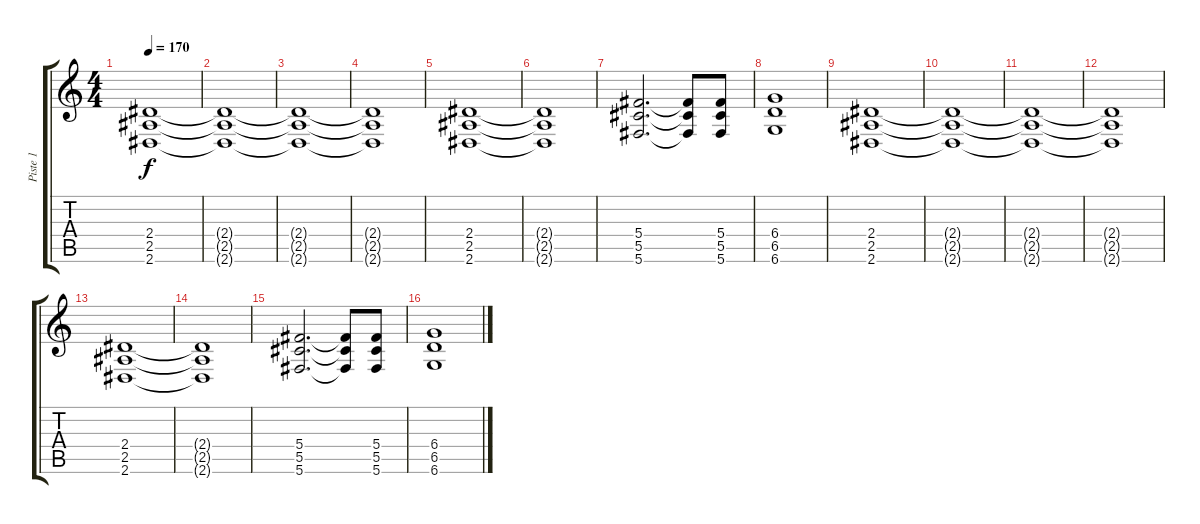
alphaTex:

\track ("Piste 1" "Piste 1") {instrument overdrivenguitar}
\staff {score tabs}
\tuning (Eb4 Bb3 Gb3 Db3 Ab2 Db2) {hide}
\ts (4 4)
\tempo 170
\clef g2
\ks c
(2.4 2.5 2.6).1{dy f} |
(2.4{t} 2.5{t} 2.6{t}).1 |
(2.4{t} 2.5{t} 2.6{t}).1 |
(2.4{t} 2.5{t} 2.6{t}).1 |
(2.4 2.5 2.6).1 |
(2.4{t} 2.5{t} 2.6{t}).1 |
(5.4 5.5 5.6).2{d} (5.4{t} 5.5{t} 5.6{t}).8 (5.4 5.5 5.6).8 |
(6.4 6.5 6.6).1 |
(2.4 2.5 2.6).1 |
(2.4{t} 2.5{t} 2.6{t}).1 |
(2.4{t} 2.5{t} 2.6{t}).1 |
(2.4{t} 2.5{t} 2.6{t}).1 |
(2.4 2.5 2.6).1 |
(2.4{t} 2.5{t} 2.6{t}).1 |
(5.4 5.5 5.6).2{d} (5.4{t} 5.5{t} 5.6{t}).8 (5.4 5.5 5.6).8 |
(6.4 6.5 6.6).1
